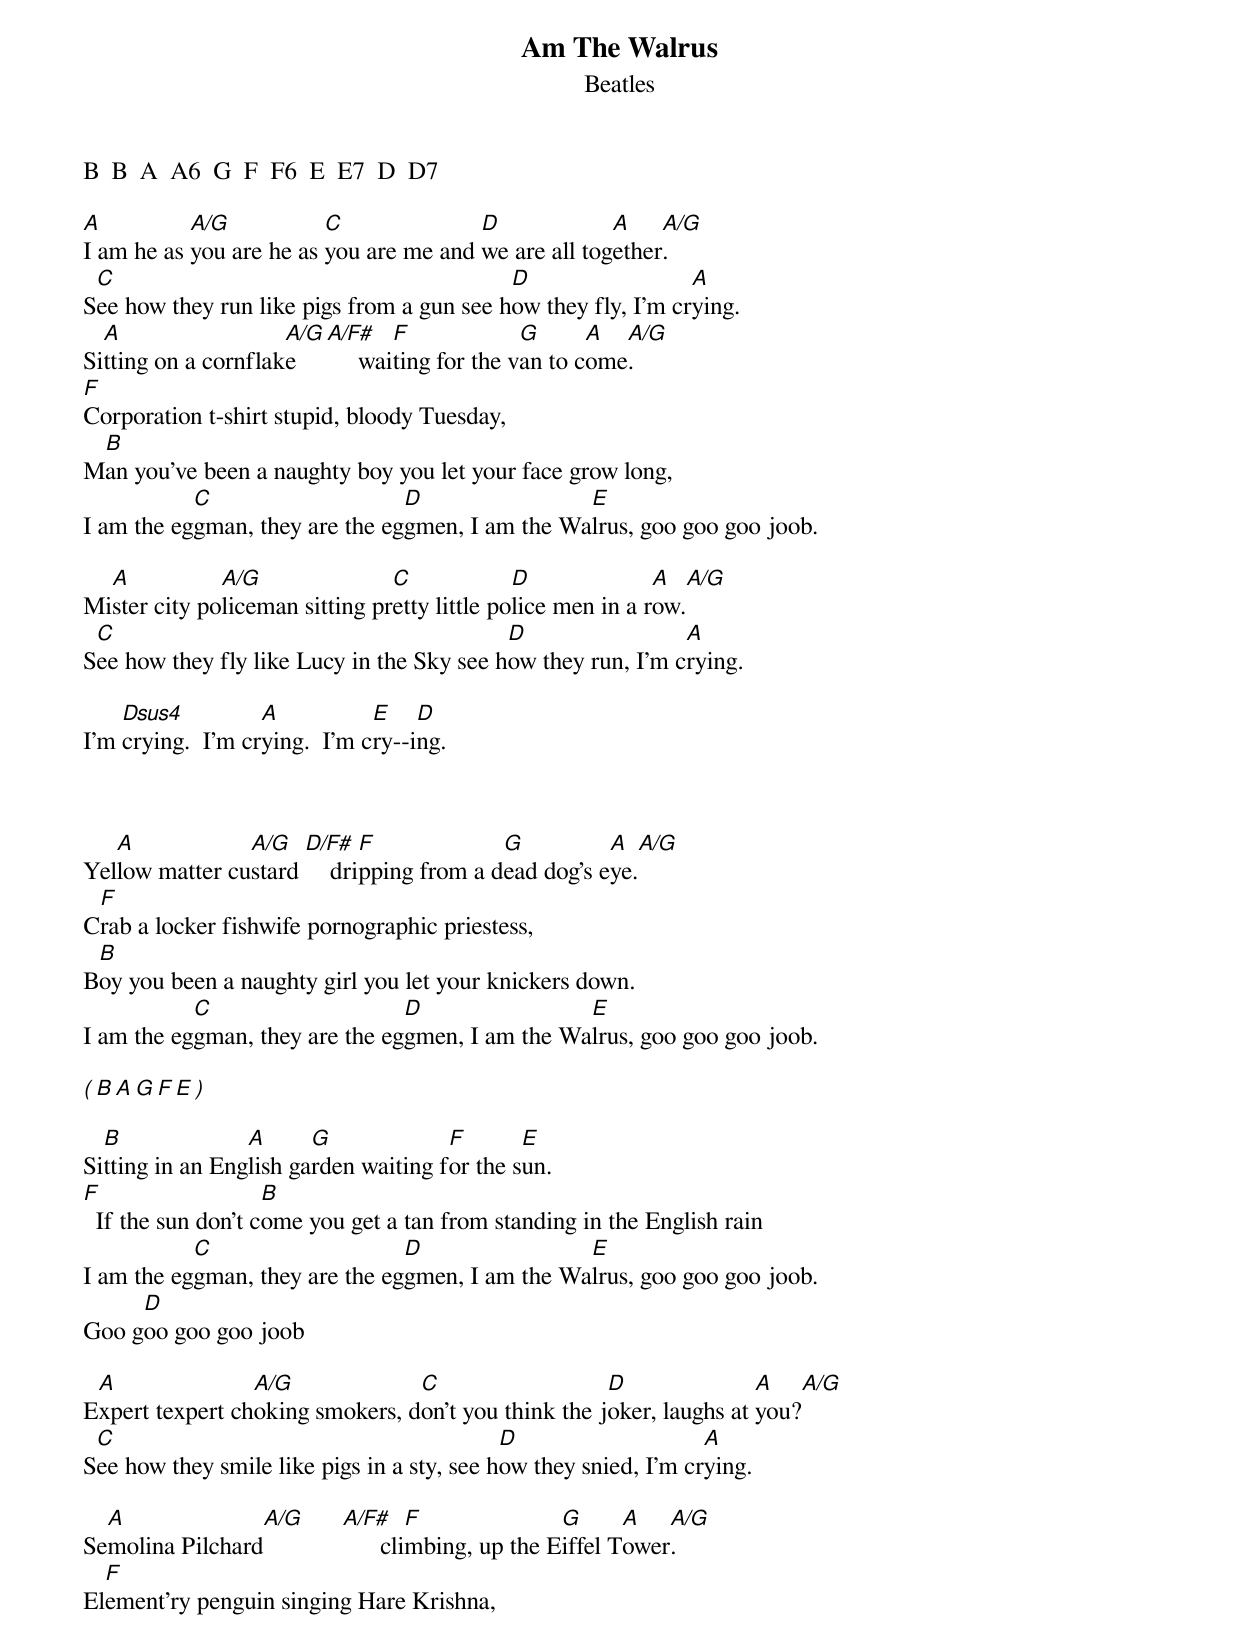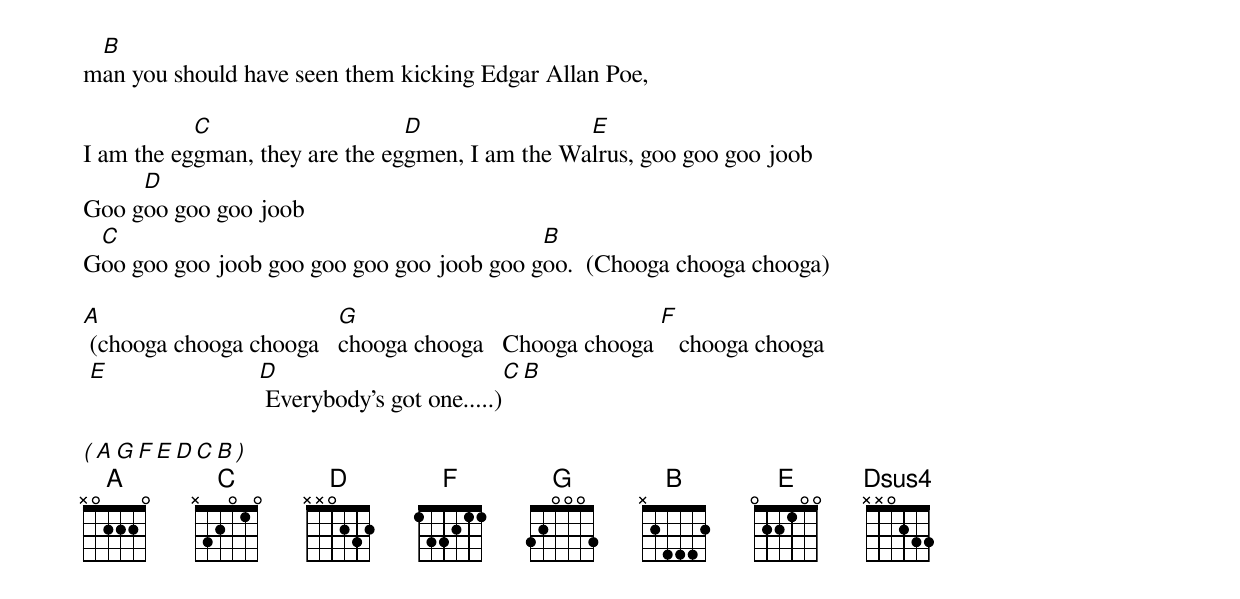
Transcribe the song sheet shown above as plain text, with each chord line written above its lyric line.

Am The Walrus
Beatles


B  B  A  A6  G  F  F6  E  E7  D  D7

A          A/G           C              D             A    A/G
I am he as you are he as you are me and we are all together.
 C                                         D                  A
See how they run like pigs from a gun see how they fly, I'm crying.
  A                  A/G  A/F#    F             G      A  A/G
Sitting on a cornflake         waiting for the van to come.
F
Corporation t-shirt stupid, bloody Tuesday,
 B
Man you've been a naughty boy you let your face grow long,
           C                    D                E
I am the eggman, they are the eggmen, I am the Walrus, goo goo goo joob.

  A           A/G               C             D              A    A/G
Mister city policeman sitting pretty little police men in a row.
 C                                         D                 A
See how they fly like Lucy in the Sky see how they run, I'm crying.

    Dsus4          A           E    D
I'm crying.  I'm crying.  I'm cry--ing.



   A            A/G   D/F#   F             G          A   A/G
Yellow matter custard     dripping from a dead dog's eye.
 F
Crab a locker fishwife pornographic priestess,
 B
Boy you been a naughty girl you let your knickers down.
           C                    D                E
I am the eggman, they are the eggmen, I am the Walrus, goo goo goo joob.

( B  A  G  F  E )

  B              A      G             F       E
Sitting in an English garden waiting for the sun.
F                   B
  If the sun don't come you get a tan from standing in the English rain
           C                    D                E
I am the eggman, they are the eggmen, I am the Walrus, goo goo goo joob.
     D
Goo goo goo goo joob

 A               A/G             C                   D               A   A/G
Expert texpert choking smokers, don't you think the joker, laughs at you?
 C                                          D                    A
See how they smile like pigs in a sty, see how they snied, I'm crying.

  A              A/G   A/F#     F              G      A   A/G
Semolina Pilchard            climbing, up the Eiffel Tower.
  F
Element'ry penguin singing Hare Krishna,
 B
man you should have seen them kicking Edgar Allan Poe,

           C                    D                E
I am the eggman, they are the eggmen, I am the Walrus, goo goo goo joob
     D
Goo goo goo goo joob
 C                                         B
Goo goo goo joob goo goo goo goo joob goo goo.  (Chooga chooga chooga)

A                        G                             F
 (chooga chooga chooga   chooga chooga   Chooga chooga    chooga chooga
 E                       D                             C              B
                          Everybody's got one.....)

( A  G  F  E  D  C  B )
